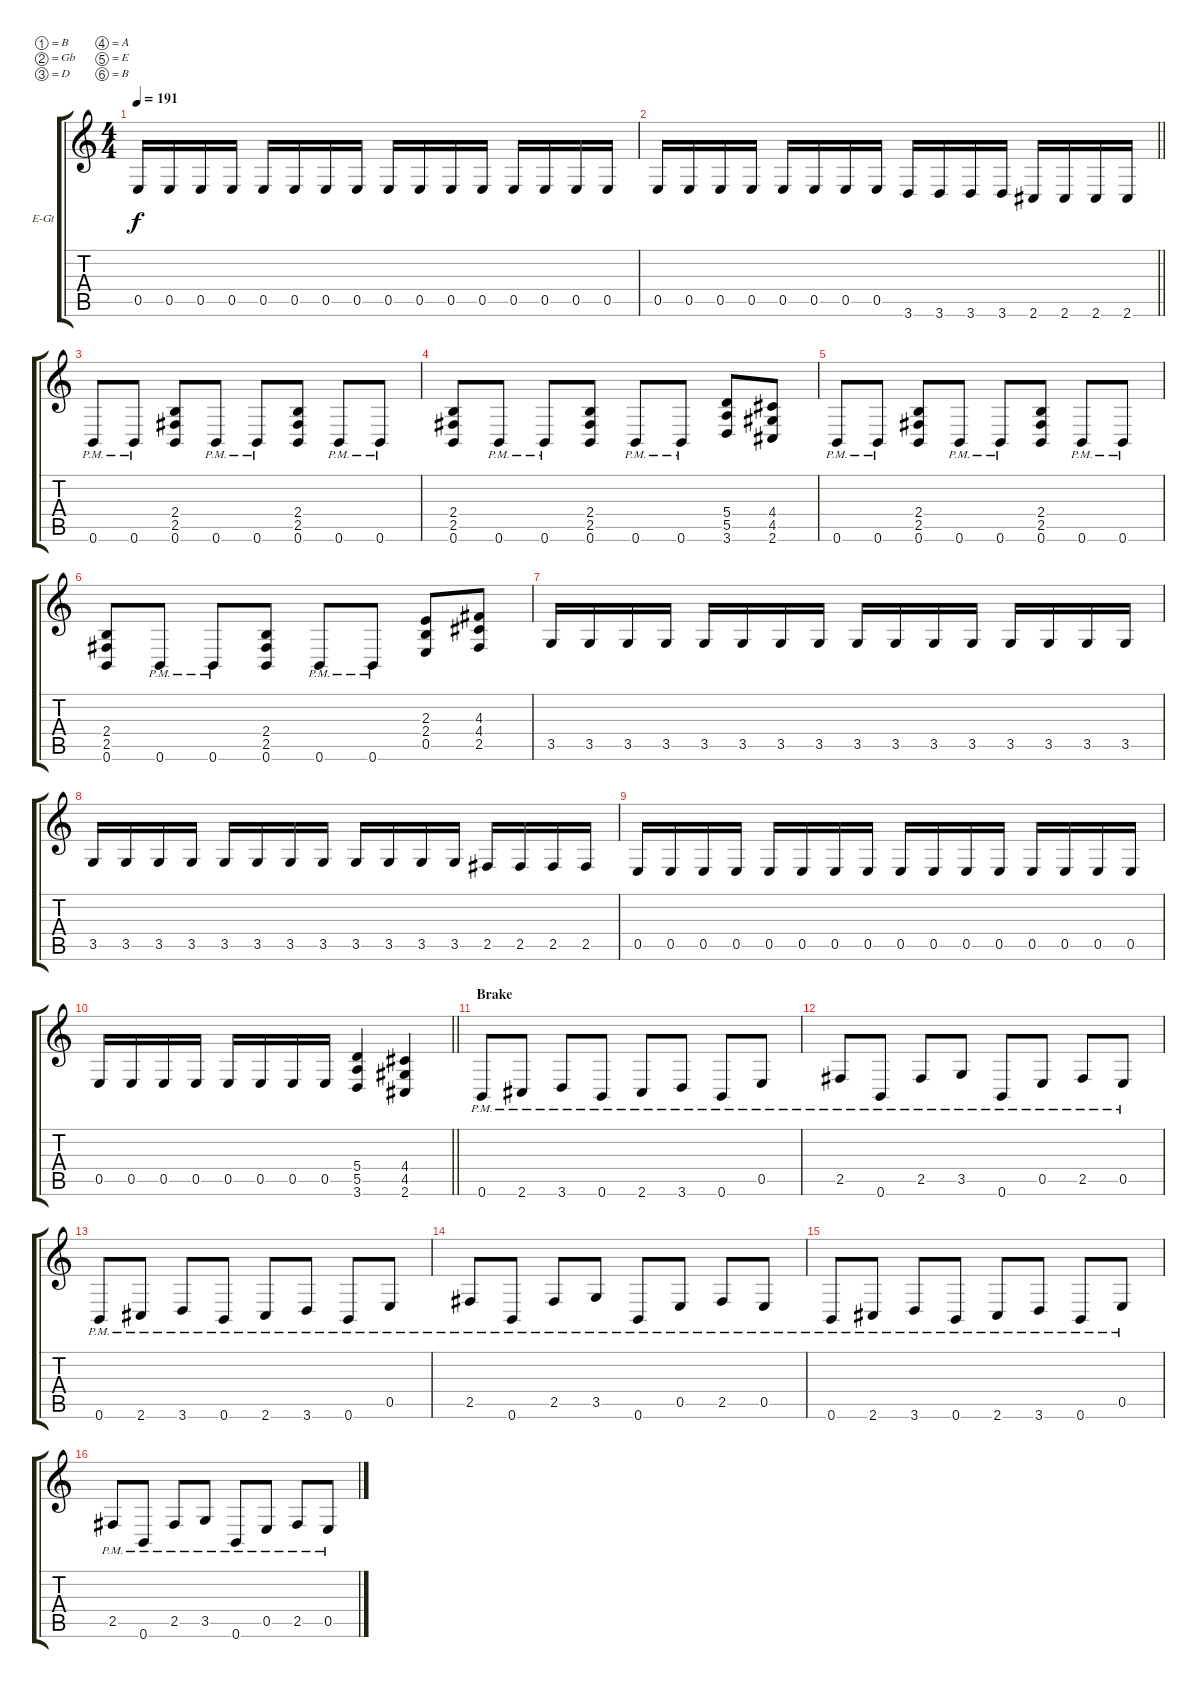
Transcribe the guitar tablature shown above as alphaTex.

\bracketExtendMode groupsimilarinstruments
\firstSystemTrackNameOrientation horizontal
\otherSystemsTrackNameOrientation horizontal
\track ("Guitar Lead " "E-Gt") {instrument distortionguitar}
\staff {score tabs}
\tuning (B3 Gb3 D3 A2 E2 B1)
\ts (4 4)
\tempo 191
\clef g2
\ks c
0.5.16{dy f} 0.5.16 0.5.16 0.5.16 0.5.16 0.5.16 0.5.16 0.5.16 0.5.16 0.5.16 0.5.16 0.5.16 0.5.16 0.5.16 0.5.16 0.5.16 |
\barLineRight lightlight
0.5.16 0.5.16 0.5.16 0.5.16 0.5.16 0.5.16 0.5.16 0.5.16 3.6.16 3.6.16 3.6.16 3.6.16 2.6.16 2.6.16 2.6.16 2.6.16 |
\section ("" "")
0.6{pm}.8 0.6{pm}.8 (2.4 2.5 0.6).8 0.6{pm}.8 0.6{pm}.8 (2.4 2.5 0.6).8 0.6{pm}.8 0.6{pm}.8 |
(2.4 2.5 0.6).8 0.6{pm}.8 0.6{pm}.8 (2.4 2.5 0.6).8 0.6{pm}.8 0.6{pm}.8 (5.4 5.5 3.6).8 (4.4 4.5 2.6).8 |
0.6{pm}.8 0.6{pm}.8 (2.4 2.5 0.6).8 0.6{pm}.8 0.6{pm}.8 (2.4 2.5 0.6).8 0.6{pm}.8 0.6{pm}.8 |
(2.4 2.5 0.6).8 0.6{pm}.8 0.6{pm}.8 (2.4 2.5 0.6).8 0.6{pm}.8 0.6{pm}.8 (2.3 2.4 0.5).8 (4.3 4.4 2.5).8 |
3.5.16 3.5.16 3.5.16 3.5.16 3.5.16 3.5.16 3.5.16 3.5.16 3.5.16 3.5.16 3.5.16 3.5.16 3.5.16 3.5.16 3.5.16 3.5.16 |
3.5.16 3.5.16 3.5.16 3.5.16 3.5.16 3.5.16 3.5.16 3.5.16 3.5.16 3.5.16 3.5.16 3.5.16 2.5.16 2.5.16 2.5.16 2.5.16 |
0.5.16 0.5.16 0.5.16 0.5.16 0.5.16 0.5.16 0.5.16 0.5.16 0.5.16 0.5.16 0.5.16 0.5.16 0.5.16 0.5.16 0.5.16 0.5.16 |
\barLineRight lightlight
0.5.16 0.5.16 0.5.16 0.5.16 0.5.16 0.5.16 0.5.16 0.5.16 (5.4 5.5 3.6).4 (4.4 4.5 2.6).4 |
\section ("" "Brake")
0.6{pm}.8 2.6{pm}.8 3.6{pm}.8 0.6{pm}.8 2.6{pm}.8 3.6{pm}.8 0.6{pm}.8 0.5{pm}.8 |
2.5{pm}.8 0.6{pm}.8 2.5{pm}.8 3.5{pm}.8 0.6{pm}.8 0.5{pm}.8 2.5{pm}.8 0.5{pm}.8 |
0.6{pm}.8 2.6{pm}.8 3.6{pm}.8 0.6{pm}.8 2.6{pm}.8 3.6{pm}.8 0.6{pm}.8 0.5{pm}.8 |
2.5{pm}.8 0.6{pm}.8 2.5{pm}.8 3.5{pm}.8 0.6{pm}.8 0.5{pm}.8 2.5{pm}.8 0.5{pm}.8 |
0.6{pm}.8 2.6{pm}.8 3.6{pm}.8 0.6{pm}.8 2.6{pm}.8 3.6{pm}.8 0.6{pm}.8 0.5{pm}.8 |
2.5{pm}.8 0.6{pm}.8 2.5{pm}.8 3.5{pm}.8 0.6{pm}.8 0.5{pm}.8 2.5{pm}.8 0.5{pm}.8
